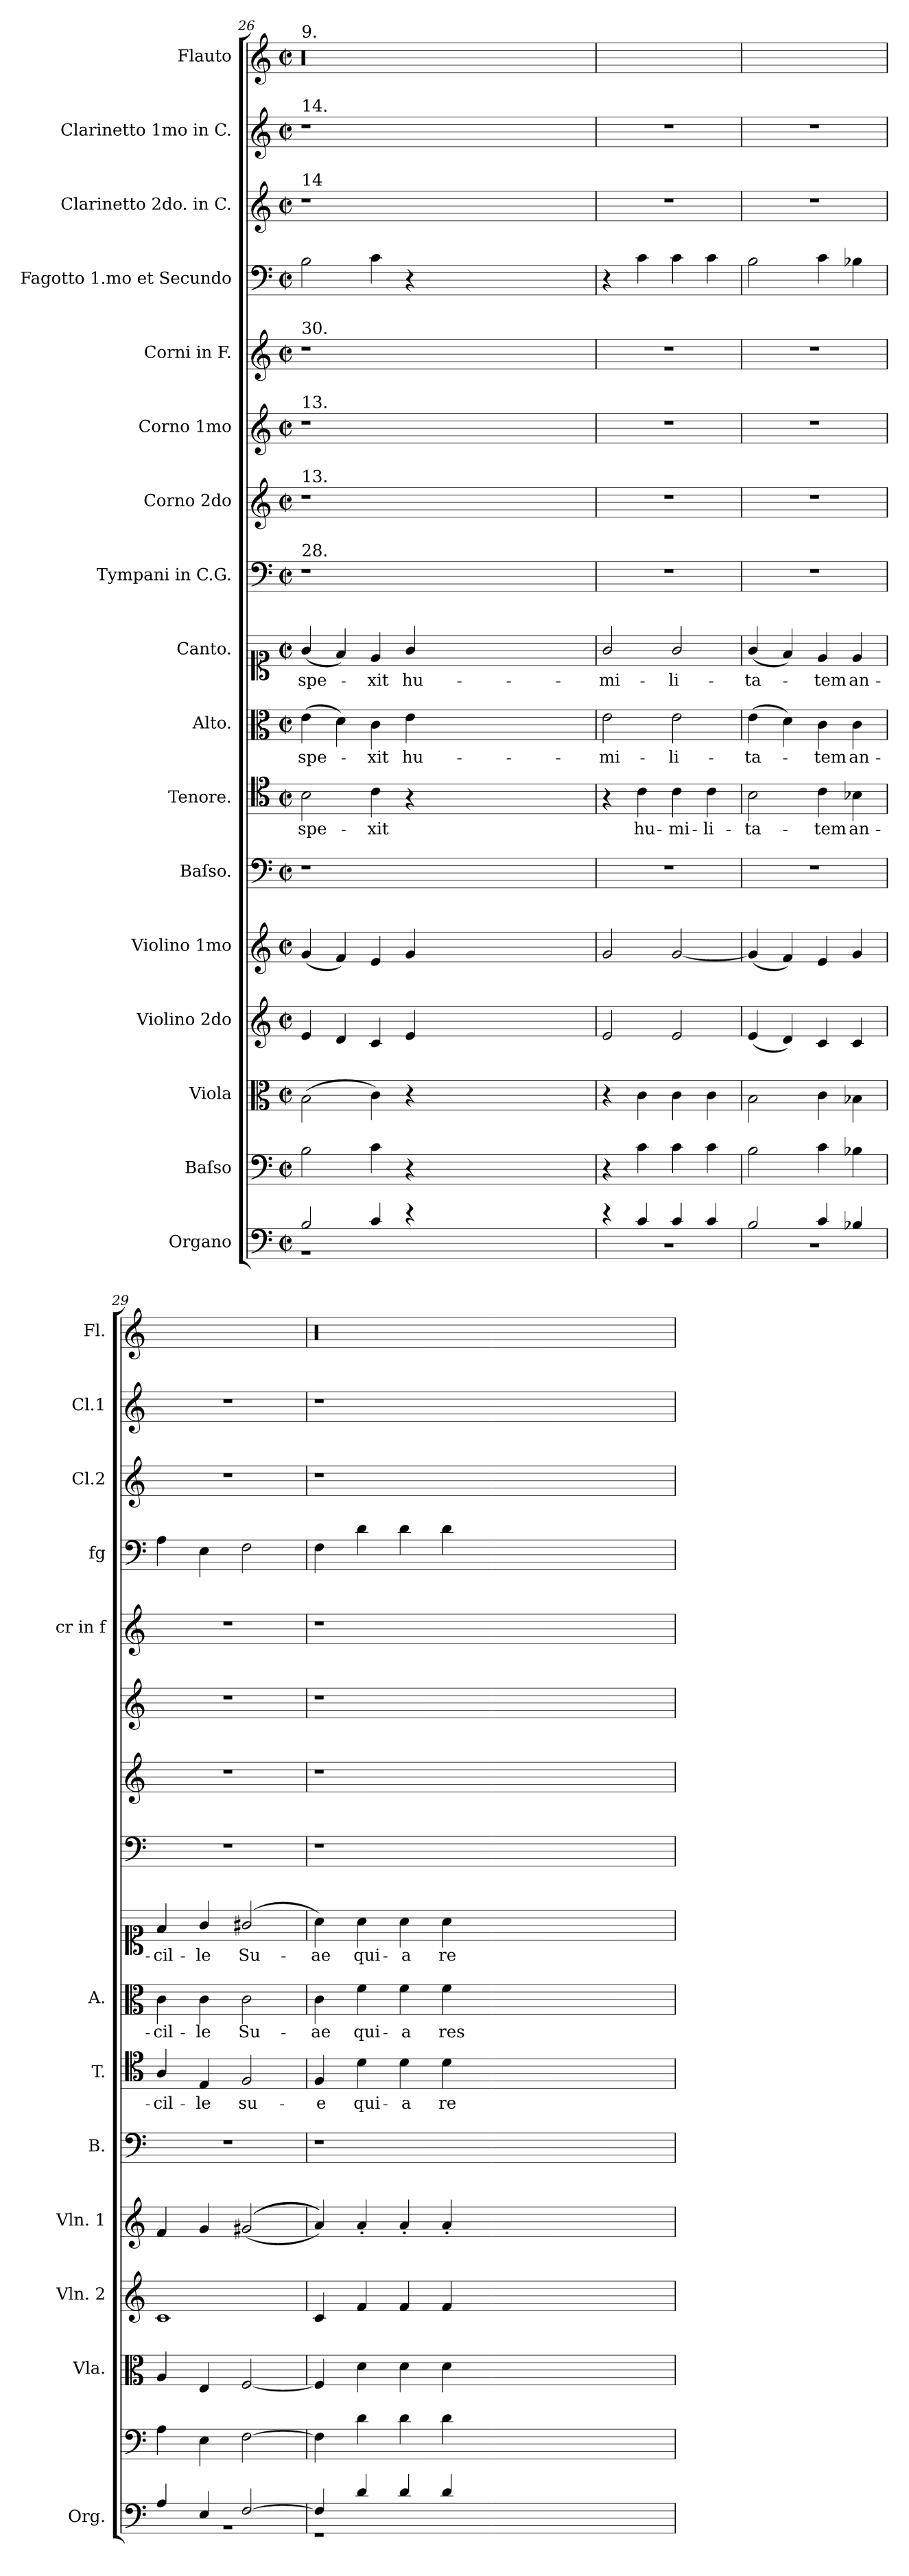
**kern	**kern	**kern	**kern	**kern	**kern	**kern	**text	**kern	**text	**kern	**text	**kern	**kern	**kern	**kern	**kern	**kern	**kern	**kern
*part17	*part16	*part15	*part14	*part13	*part12	*part11	*part11	*part10	*part10	*part9	*part9	*part8	*part7	*part6	*part5	*part4	*part3	*part2	*part1
*staff17	*staff16	*staff15	*staff14	*staff13	*staff12	*staff11	*staff11	*staff10	*staff10	*staff9	*staff9	*staff8	*staff7	*staff6	*staff5	*staff4	*staff3	*staff2	*staff1
*I"Organo	*I"Baſso	*I"Viola	*I"Violino 2do	*I"Violino 1mo	*I"Baſso.	*I"Tenore.	*	*I"Alto.	*	*I"Canto.	*	*I"Tympani in C.G.	*I"Corno 2do	*I"Corno 1mo	*I"Corni in F.	*I"Fagotto 1.mo et Secundo	*I"Clarinetto 2do. in C.	*I"Clarinetto 1mo in C.	*I"Flauto
*I'Org.	*	*I'Vla.	*I'Vln. 2	*I'Vln. 1	*I'B.	*I'T.	*	*I'A.	*	*	*	*	*	*	*I'cr in f	*I'fg	*I'Cl.2	*I'Cl.1	*I'Fl.
*clefF4	*clefF4	*clefC3	*clefG2	*clefG2	*clefF4	*clefC4	*	*clefC3	*	*clefC1	*	*clefF4	*clefG2	*clefG2	*clefG2	*clefF4	*clefG2	*clefG2	*clefG2
*	*	*	*	*	*	*	*	*	*	*	*	*	*	*	*ITrd4c7	*	*	*	*
*k[]	*k[]	*k[]	*k[]	*k[]	*k[]	*k[]	*	*k[]	*	*k[]	*	*k[]	*k[]	*k[]	*k[b-]	*k[]	*k[]	*k[]	*k[]
*M2/2	*M2/2	*M2/2	*M2/2	*M2/2	*M2/2	*M2/2	*	*M2/2	*	*M2/2	*	*M2/2	*M2/2	*M2/2	*M2/2	*M2/2	*M2/2	*M2/2	*M2/2
*met(c|)	*met(c|)	*met(c|)	*met(c|)	*met(c|)	*met(c|)	*met(c|)	*	*met(c|)	*	*met(c|)	*	*met(c|)	*met(c|)	*met(c|)	*met(c|)	*met(c|)	*met(c|)	*met(c|)	*met(c|)
=26	=26	=26	=26	=26	=26	=26	=26	=26	=26	=26	=26	=26	=26	=26	=26	=26	=26	=26	=26
*^	*	*	*	*	*	*	*	*	*	*	*	*	*	*	*	*	*	*	*
!	!	!	!	!	!	!	!	!	!	!	!	!	!	!	!	!	!	!	!	!LO:TX:a:t=9.
!	!	!	!	!	!	!	!	!	!	!	!	!	!	!	!	!	!	!	!LO:TX:a:t=14.	!
!	!	!	!	!	!	!	!	!	!	!	!	!	!	!	!	!	!	!LO:TX:a:t=14	!	!
!	!	!	!	!	!	!	!	!	!	!	!	!	!	!	!	!LO:TX:a:t=30.	!	!	!	!
!	!	!	!	!	!	!	!	!	!	!	!	!	!	!	!LO:TX:a:t=13.	!	!	!	!	!
!	!	!	!	!	!	!	!	!	!	!	!	!	!	!LO:TX:a:t=13.	!	!	!	!	!	!
!	!	!	!	!	!	!	!	!	!	!	!	!	!LO:TX:a:t=28.	!	!	!	!	!	!	!
2B!/	1r	2B\	(2B\	4e/	(4g/	1r	2B\	-spe-	(4e\	-spe-	(4g/	-spe-	1r	1r	1r	1r	2B\	1r	1r	00r
.	.	.	.	4d/	4f/)	.	.	.	4d\)	.	4f/)	.	.	.	.	.	.	.	.	.
4c!/	.	4c\	4c\)	4c/	4e/	.	4c\	-xit	4c\	-xit	4e/	-xit	.	.	.	.	4c\	.	.	.
4r	.	4r	4r	4e/	4g/	.	4r	.	4e\	hu-	4g/	hu-	.	.	.	.	4r	.	.	.
0.ryy	0.ryy	0.ryy	0.ryy	0.ryy	0.ryy	0.ryy	0.ryy	.	0.ryy	.	0.ryy	.	0.ryy	0.ryy	0.ryy	0.ryy	0.ryy	0.ryy	0.ryy	.
=27	=27	=27	=27	=27	=27	=27	=27	=27	=27	=27	=27	=27	=27	=27	=27	=27	=27	=27	=27	=27
4r	1r	4r	4r	2e/	2g/	1r	4r	.	2e\	-mi-	2g/	-mi-	1r	1r	1r	1r	4r	1r	1r	1ryy
4c!/	.	4c\	4c\	.	.	.	4c\	hu-	.	.	.	.	.	.	.	.	4c\	.	.	.
4c!/	.	4c\	4c\	2e/	[2g/	.	4c\	-mi-	2e\	-li-	2g/	-li-	.	.	.	.	4c\	.	.	.
4c!/	.	4c\	4c\	.	.	.	4c\	-li-	.	.	.	.	.	.	.	.	4c\	.	.	.
=28	=28	=28	=28	=28	=28	=28	=28	=28	=28	=28	=28	=28	=28	=28	=28	=28	=28	=28	=28	=28
2B!/	1r	2B\	2B\	(4e/	(4g/]	1r	2B\	-ta-	(4e\	-ta-	(4g/	-ta-	1r	1r	1r	1r	2B\	1r	1r	1ryy
.	.	.	.	4d/)	4f/)	.	.	.	4d\)	.	4f/)	.	.	.	.	.	.	.	.	.
4c!/	.	4c\	4c\	4c/	4e/	.	4c\	-tem	4c\	-tem	4e/	-tem	.	.	.	.	4c\	.	.	.
4B-X!/	.	4B-X\	4B-X\	4c/	4g/	.	4B-X\	an-	4c\	an-	4e/	an-	.	.	.	.	4B-X\	.	.	.
=29	=29	=29	=29	=29	=29	=29	=29	=29	=29	=29	=29	=29	=29	=29	=29	=29	=29	=29	=29	=29
4A!/	1r	4A\	4A/	1c/	4f/	1r	4A/	-cil-	4c\	-cil-	4f/	-cil-	1r	1r	1r	1r	4A\	1r	1r	1ryy
4E!/	.	4E\	4E/	.	4g/	.	4E/	-le	4c\	-le	4g/	-le	.	.	.	.	4E\	.	.	.
[2F!/	.	[2F\	[2F/	.	(<(>(>2g#X/	.	2F/	su-	2c\	Su-	(2g#X/	Su-	.	.	.	.	2F\	.	.	.
=30	=30	=30	=30	=30	=30	=30	=30	=30	=30	=30	=30	=30	=30	=30	=30	=30	=30	=30	=30	=30
4F!/]	1r	4F\]	4F/]	4c/	4a/)))	1r	4F/	-e	4c\	-ae	4a\)	-ae	1r	1r	1r	1r	4F\	1r	1r	00r
4d!/	.	4d\	4d\	4f/	4a'/	.	4d\	qui-	4f\	qui-	4a\	qui-	.	.	.	.	4d\	.	.	.
4d!/	.	4d\	4d\	4f/	4a'/	.	4d\	-a	4f\	-a	4a\	-a	.	.	.	.	4d\	.	.	.
4d!/	.	4d\	4d\	4f/	4a'/	.	4d\	re-	4f\	res-	4a\	re-	.	.	.	.	4d\	.	.	.
0.ryy	0.ryy	0.ryy	0.ryy	0.ryy	0.ryy	0.ryy	0.ryy	.	0.ryy	.	0.ryy	.	0.ryy	0.ryy	0.ryy	0.ryy	0.ryy	0.ryy	0.ryy	.
*v	*v	*	*	*	*	*	*	*	*	*	*	*	*	*	*	*	*	*	*	*
=	=	=	=	=	=	=	=	=	=	=	=	=	=	=	=	=	=	=	=
*-	*-	*-	*-	*-	*-	*-	*-	*-	*-	*-	*-	*-	*-	*-	*-	*-	*-	*-	*-
